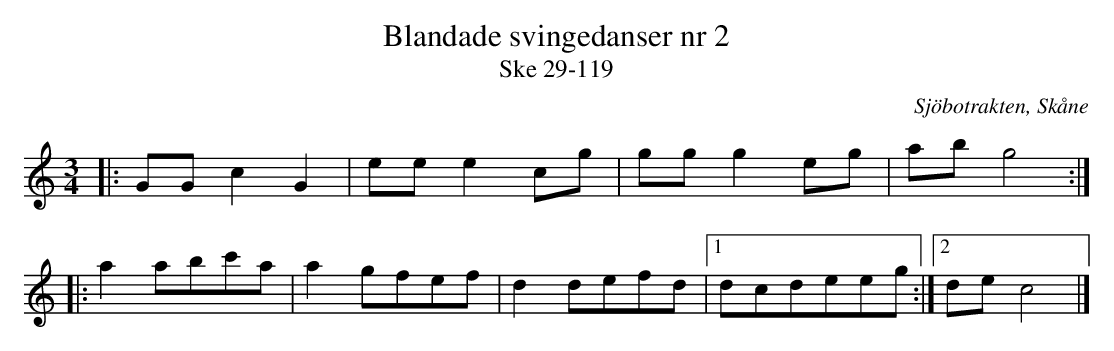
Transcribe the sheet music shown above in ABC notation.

X:1
T:Blandade svingedanser nr 2
T:Ske 29-119
O:Sjöbotrakten, Skåne
M:3/4
L:1/8
Q:108
K:C
|: GG c2 G2 | ee e2 cg | gg g2 eg | ab g4 :|
|: a2 abc'a | a2 gfef | d2 defd |1 dcdeeg :|2 de c4 |]
